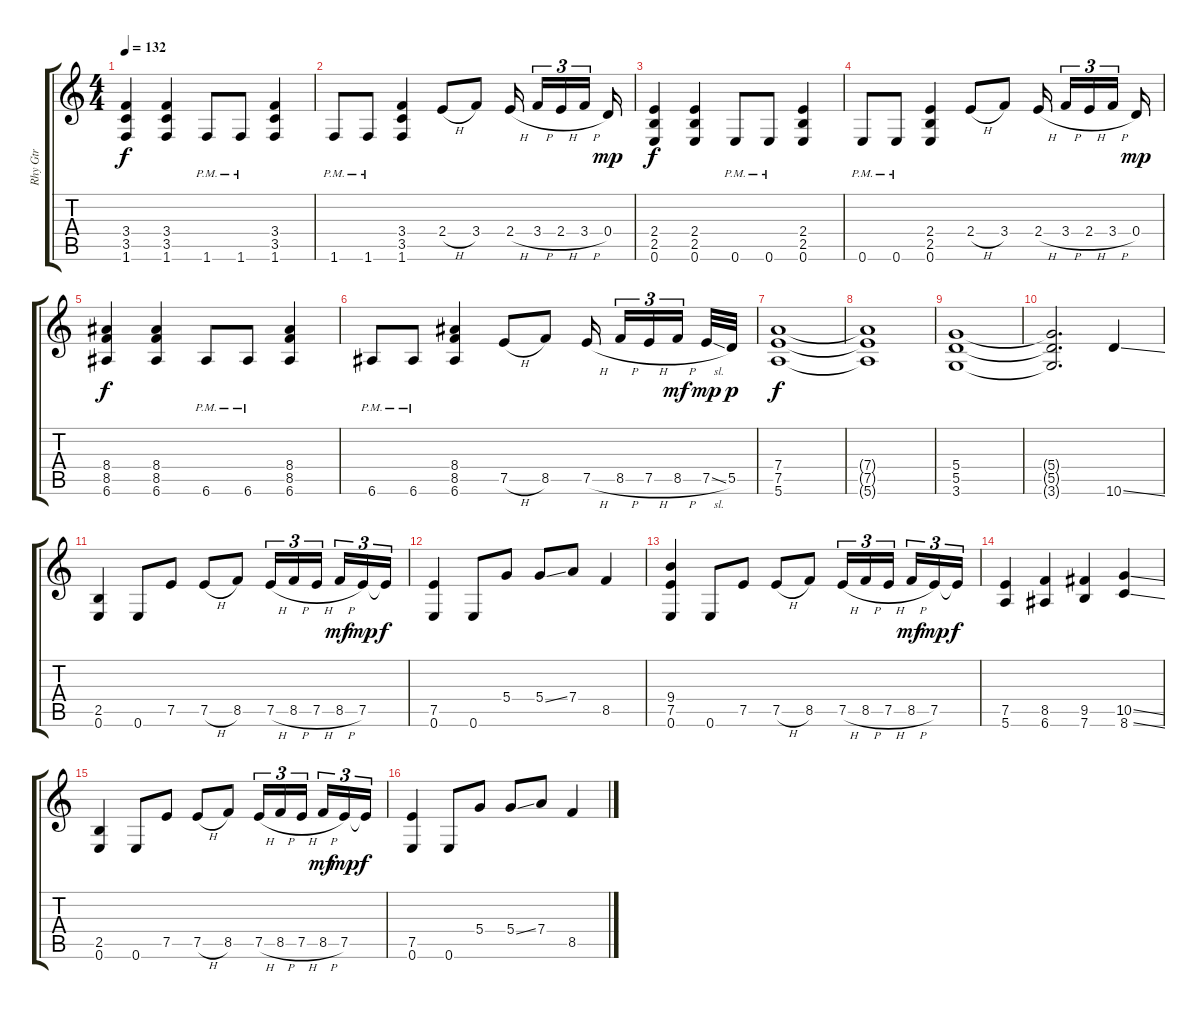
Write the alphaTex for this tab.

\track ("Rhy Gtr" "Rhy Gtr") {instrument distortionguitar}
\staff {score tabs}
\tuning (E4 B3 G3 D3 A2 E2) {hide}
\ts (4 4)
\tempo 132
\clef g2
\ks c
(3.4 3.5 1.6).4{dy f} (3.4 3.5 1.6).4 1.6{pm}.8 1.6{pm}.8 (3.4 3.5 1.6).4 |
1.6{pm}.8 1.6{pm}.8 (3.4 3.5 1.6).4 2.4{h}.8 3.4.8 2.4{h}.16{beam splitsecondary} 3.4{h}.16{tu (3 2)} 2.4{h}.16{tu (3 2)} 3.4{h}.16{tu (3 2) beam splitsecondary} 0.4.16{dy mp} |
(2.4 2.5 0.6).4{dy f} (2.4 2.5 0.6).4 0.6{pm}.8 0.6{pm}.8 (2.4 2.5 0.6).4 |
0.6{pm}.8 0.6{pm}.8 (2.4 2.5 0.6).4 2.4{h}.8 3.4.8 2.4{h}.16{beam splitsecondary} 3.4{h}.16{tu (3 2)} 2.4{h}.16{tu (3 2)} 3.4{h}.16{tu (3 2) beam splitsecondary} 0.4.16{dy mp} |
(8.4 8.5 6.6).4{dy f} (8.4 8.5 6.6).4 6.6{pm}.8 6.6{pm}.8 (8.4 8.5 6.6).4 |
6.6{pm}.8 6.6{pm}.8 (8.4 8.5 6.6).4 7.5{h}.8 8.5.8 7.5{h}.16{beam splitsecondary} 8.5{h}.16{tu (3 2)} 7.5{h}.16{tu (3 2)} 8.5{h}.16{tu (3 2) dy mf beam splitsecondary} 7.5{sl}.32{dy mp} 5.5.32{dy p} |
(7.4 7.5 5.6).1{dy f} |
(7.4{t} 7.5{t} 5.6{t}).1 |
(5.4 5.5 3.6).1 |
(5.4{t} 5.5{t} 3.6{t}).2{d} 10.6{ss}.4 |
(2.5 0.6).4 0.6.8 7.5.8 7.5{h}.8 8.5.8 7.5{h}.16{tu (3 2)} 8.5{h}.16{tu (3 2)} 7.5{h}.16{tu (3 2) beam splitsecondary} 8.5{h}.16{tu (3 2) dy mf} 7.5.16{tu (3 2) dy mp} 7.5{t}.16{tu (3 2) dy f} |
(7.5 0.6).4 0.6.8 5.4.8 5.4{ss}.8 7.4.8 8.5.4 |
(9.4 7.5 0.6).4 0.6.8 7.5.8 7.5{h}.8 8.5.8 7.5{h}.16{tu (3 2)} 8.5{h}.16{tu (3 2)} 7.5{h}.16{tu (3 2) beam splitsecondary} 8.5{h}.16{tu (3 2) dy mf} 7.5.16{tu (3 2) dy mp} 7.5{t}.16{tu (3 2) dy f} |
(7.5 5.6).4 (8.5 6.6).4 (9.5 7.6).4 (10.5{ss} 8.6{ss}).4 |
(2.5 0.6).4 0.6.8 7.5.8 7.5{h}.8 8.5.8 7.5{h}.16{tu (3 2)} 8.5{h}.16{tu (3 2)} 7.5{h}.16{tu (3 2) beam splitsecondary} 8.5{h}.16{tu (3 2) dy mf} 7.5.16{tu (3 2) dy mp} 7.5{t}.16{tu (3 2) dy f} |
(7.5 0.6).4 0.6.8 5.4.8 5.4{ss}.8 7.4.8 8.5.4
